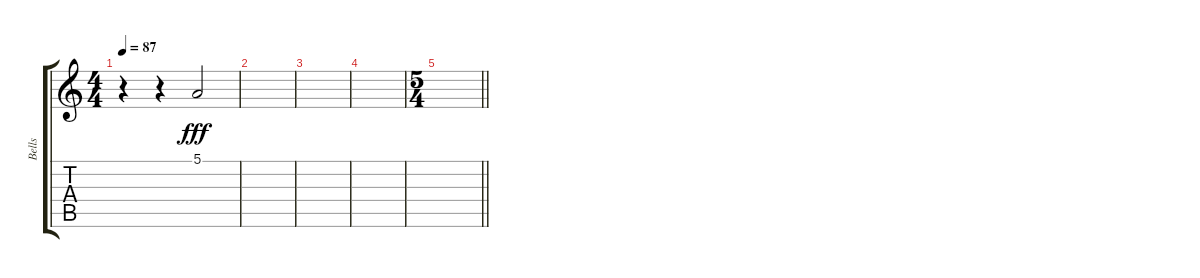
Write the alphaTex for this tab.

\track ("Bells" "Bells") {instrument vibraphone}
\staff {score tabs}
\tuning (E4 B3 G3 D3 A2 E2) {hide}
\ts (4 4)
\tempo 87
\clef g2
\ks c
r.4{dy fff} r.4 5.1.2 |
|
|
|
\ts (5 4)
\barLineRight lightlight
